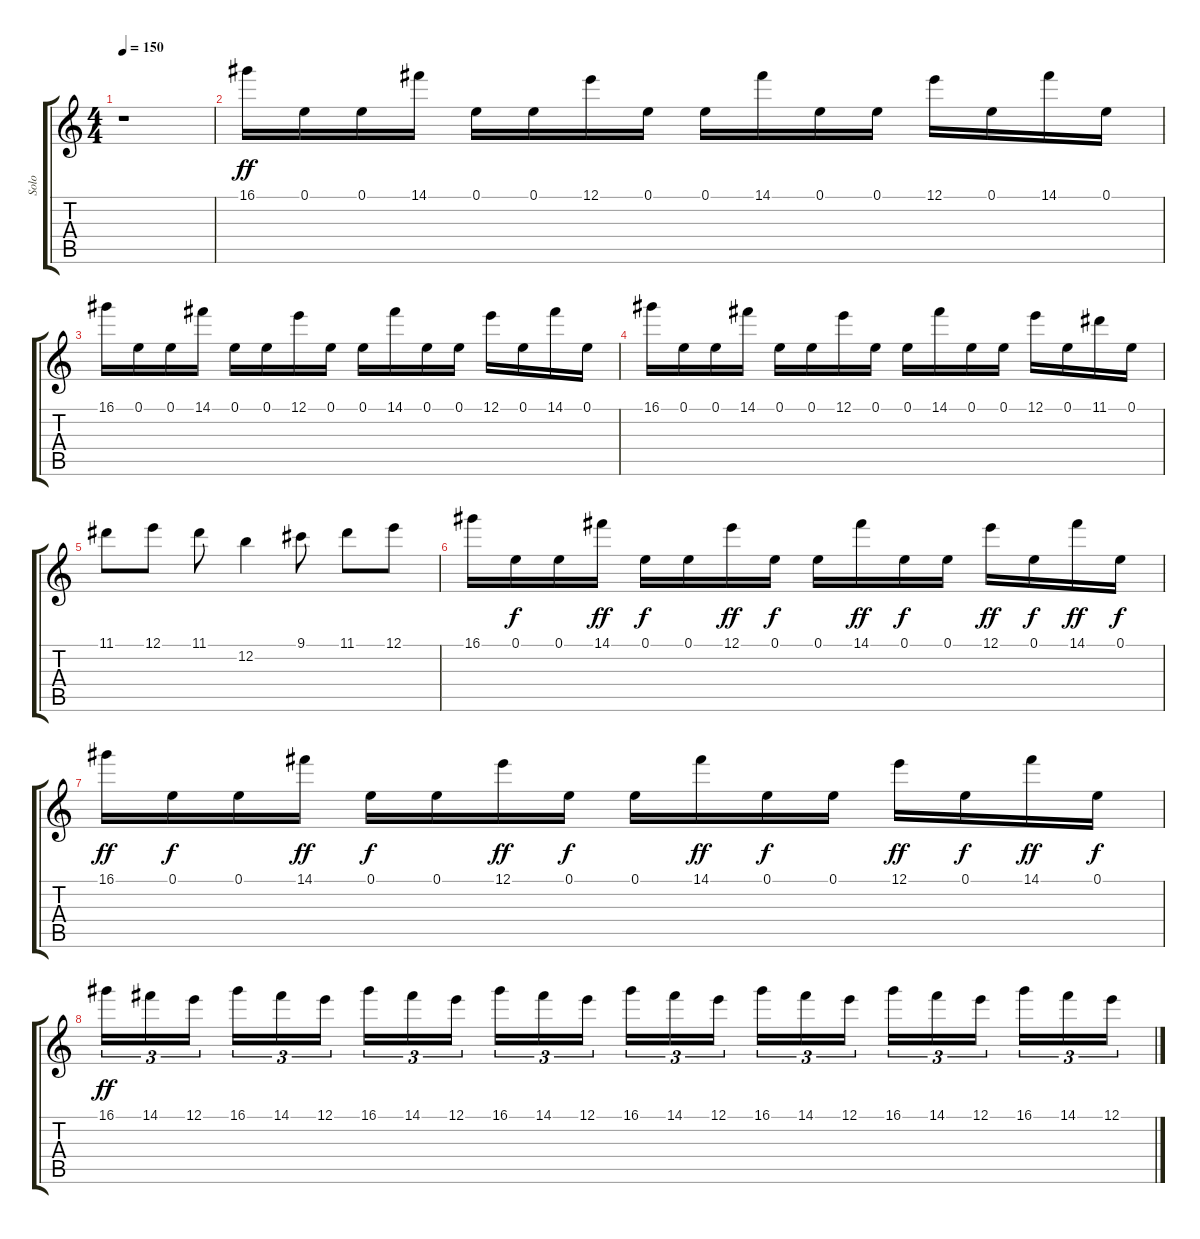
\track ("Solo" "Solo") {instrument distortionguitar}
\staff {score tabs}
\tuning (E4 B3 G3 D3 A2 E2) {hide}
\ts (4 4)
\tempo 150
\clef g2
\ks c
r.1{dy ff instrument distortionguitar} |
16.1.16 0.1.16 0.1.16 14.1.16 0.1.16 0.1.16 12.1.16 0.1.16 0.1.16 14.1.16 0.1.16 0.1.16 12.1.16 0.1.16 14.1.16 0.1.16 |
16.1.16 0.1.16 0.1.16 14.1.16 0.1.16 0.1.16 12.1.16 0.1.16 0.1.16 14.1.16 0.1.16 0.1.16 12.1.16 0.1.16 14.1.16 0.1.16 |
16.1.16 0.1.16 0.1.16 14.1.16 0.1.16 0.1.16 12.1.16 0.1.16 0.1.16 14.1.16 0.1.16 0.1.16 12.1.16 0.1.16 11.1.16 0.1.16 |
11.1.8 12.1.8 11.1.8 12.2.4 9.1.8 11.1.8 12.1.8 |
16.1.16 0.1.16{dy f} 0.1.16 14.1.16{dy ff} 0.1.16{dy f} 0.1.16 12.1.16{dy ff} 0.1.16{dy f} 0.1.16 14.1.16{dy ff} 0.1.16{dy f} 0.1.16 12.1.16{dy ff} 0.1.16{dy f} 14.1.16{dy ff} 0.1.16{dy f} |
16.1.16{dy ff} 0.1.16{dy f} 0.1.16 14.1.16{dy ff} 0.1.16{dy f} 0.1.16 12.1.16{dy ff} 0.1.16{dy f} 0.1.16 14.1.16{dy ff} 0.1.16{dy f} 0.1.16 12.1.16{dy ff} 0.1.16{dy f} 14.1.16{dy ff} 0.1.16{dy f} |
16.1.16{tu (3 2) dy ff} 14.1.16{tu (3 2)} 12.1.16{tu (3 2) beam splitsecondary} 16.1.16{tu (3 2)} 14.1.16{tu (3 2)} 12.1.16{tu (3 2)} 16.1.16{tu (3 2)} 14.1.16{tu (3 2)} 12.1.16{tu (3 2) beam splitsecondary} 16.1.16{tu (3 2)} 14.1.16{tu (3 2)} 12.1.16{tu (3 2)} 16.1.16{tu (3 2)} 14.1.16{tu (3 2)} 12.1.16{tu (3 2) beam splitsecondary} 16.1.16{tu (3 2)} 14.1.16{tu (3 2)} 12.1.16{tu (3 2)} 16.1.16{tu (3 2)} 14.1.16{tu (3 2)} 12.1.16{tu (3 2) beam splitsecondary} 16.1.16{tu (3 2)} 14.1.16{tu (3 2)} 12.1.16{tu (3 2)}
